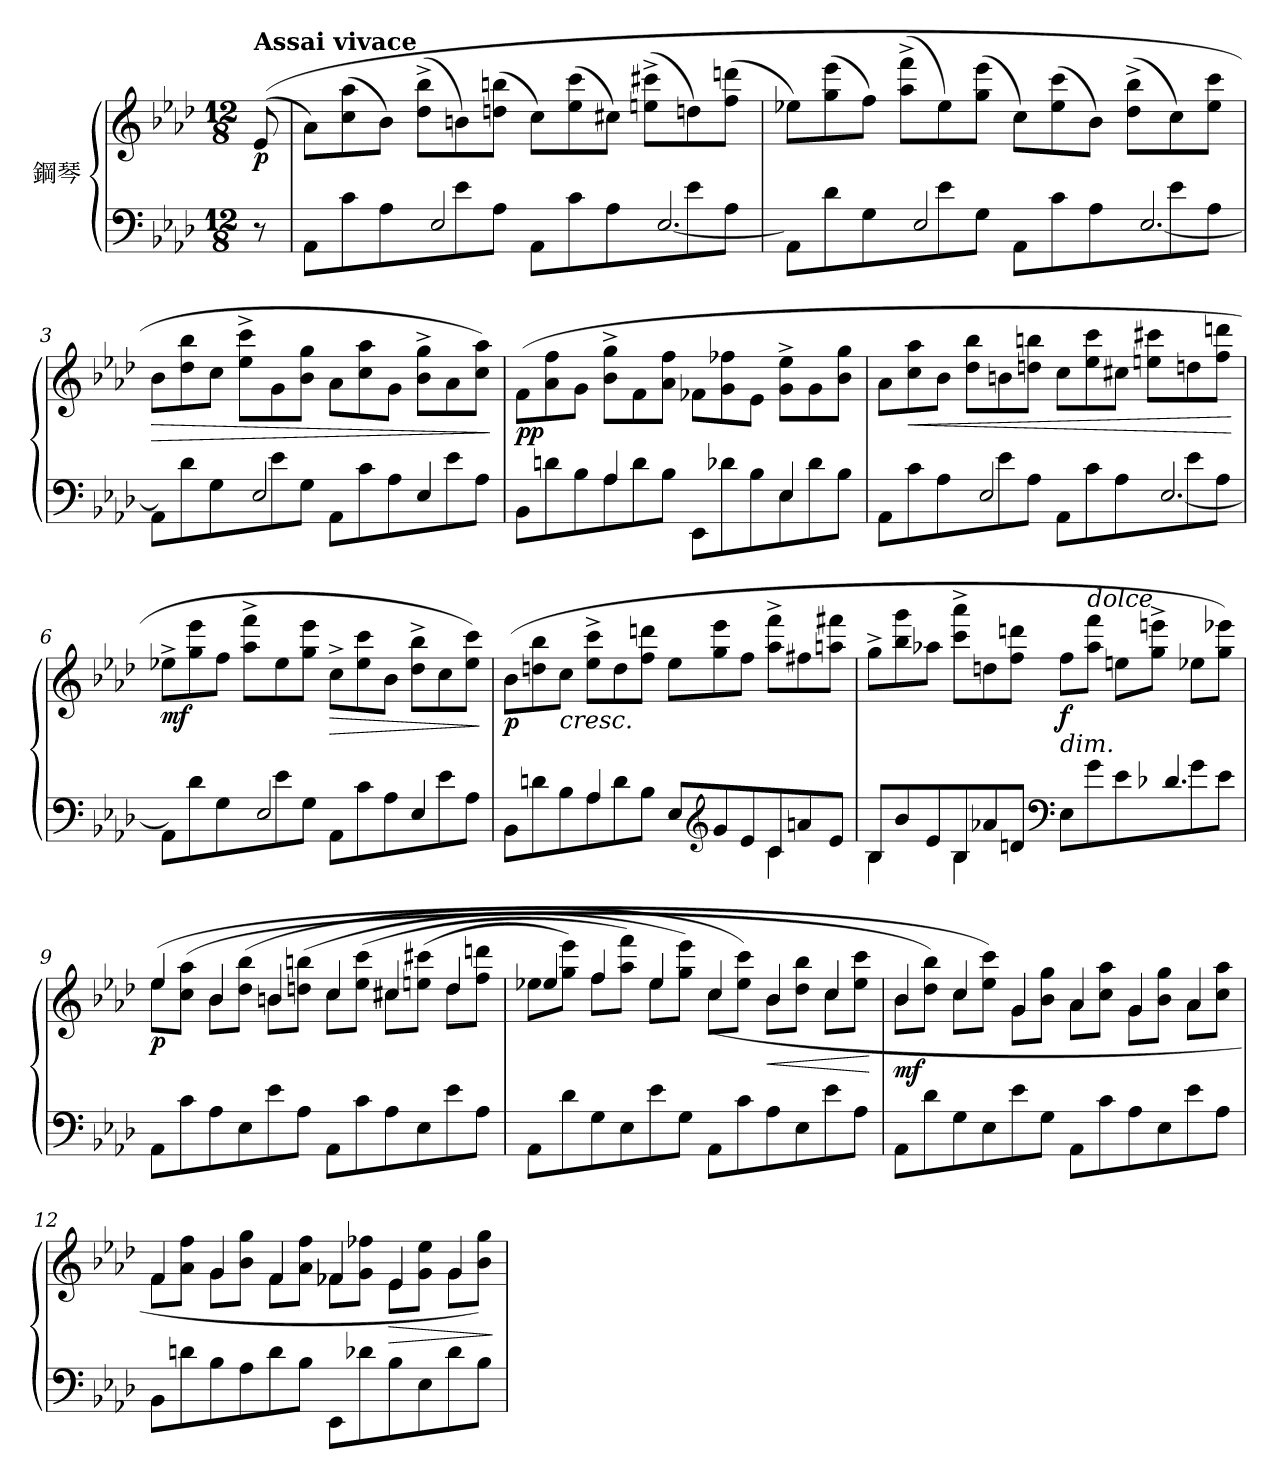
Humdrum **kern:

**kern	**kern	**dynam
*part1	*part1	*part1
*staff2	*staff1	*staff1/2
*I"鋼琴	*	*
*clefF4	*clefG2	*
*k[b-e-a-d-]	*k[b-e-a-d-]	*
*M12/8	*M12/8	*
*MM120	*MM120	*
=	=	=
!	!LO:TX:a:B:t=Assai vivace	!
!	!	!LO:DY:b
8r	(>(>8e-/	p
=1	=1	=1
*	*MM180	*
*^	*	*
8AA-\L	4.ryy	8a-\L)	.
8c\	.	(>8cc\ 8aa-\	.
*	*	*MM218	*
8A-\	.	8b-\J)	.
8E-\yy	2E-/	(>8dd-\^ 8bb-\^L	.
*	*	*MM248	*
8e-\	.	8bn\)	.
8A-\J	.	(>8ddn\ 8bbn\J	.
*	*	*MM268	*
8AA-\L	.	8cc\L)	.
8c\	4ryy	(>8ee-\ 8ccc\	.
8A-\	.	8cc#X\J)	.
!	!LO:N:head=open	!	!
8E-\yy	[4.E-/	(>8een\^ 8ccc#X\^L	.
8e-\	.	8ddn\)	.
8A-\J	.	(>8ff\ 8dddn\J	.
=2	=2	=2	=2
8AA-\L	4E-/yy]	8ee-X\L)	.
8d-\	.	(>8gg\ 8eee-\	.
8G\	8ryy	8ff\J)	.
8E-\yy	2E-/	(>8aa-\^ 8fff\^L	.
8e-\	.	8ee-\)	.
8G\J	.	(>8gg\ 8eee-\J	.
8AA-\L	.	8cc\L)	.
8c\	4ryy	(>8ee-\ 8ccc\	.
8A-\	.	8b-\J)	.
!	!LO:N:head=open	!	!
8E-\yy	[4.E-/	(>8dd-\^ 8bb-\^L	.
8e-\	.	8cc\)	.
8A-\J	.	8ee-\ 8ccc\J	.
=3	=3	=3	=3
!	!	!	!LO:HP:b
8AA-\L	4E-/yy]	8b-\L	>
8d-\	.	8dd-\ 8bb-\	.
8G\	8ryy	8cc\J	.
8E-\yy	2E-/	8ee-\^ 8ccc\^L	.
8e-\	.	8g\	.
8G\J	.	8b-\ 8gg\J	.
8AA-\L	.	8a-\L	.
8c\	4ryy	8cc\ 8aa-\	.
8A-\	.	8g\J	.
8E-\yy	4E-/	8b-\^ 8gg\^L	.
8e-\	.	8a-\	.
8A-\J	8ryy	8cc\ 8aa-\J)	.
*v	*v	*	*
.	.	]
!!LO:LB:g=z
=4	=4	=4
*^	*	*
!	!	!	!LO:DY:b
8BB-\L	4.ryy	(>8f\L	pp
8dn\	.	8a-\ 8ff\	.
8B-\	.	8g\J	.
8A-\	4A-/	8b-\^ 8gg\^L	.
8d\	.	8f\	.
8B-\J	2ryy	8a-\ 8ff\J	.
8EE-\L	.	8f-X\L	.
8d-X\	.	8g\ 8ff-X\	.
*	*	*MM248	*
8B-\	.	8e-\J	.
8E-\	4E-/	8g\^ 8ee-\^L	.
*	*	*MM218	*
8d-\	.	8g\	.
8B-\J	8ryy	8b-\ 8gg\J	.
=5	=5	=5	=5
*	*	*MM228	*
8AA-\L	4.ryy	8a-\L	.
!	!	!	!LO:HP:b
8c\	.	8cc\ 8aa-\	<
*	*	*MM248	*
8A-\	.	8b-\J	.
8E-\yy	2E-/	8dd-\ 8bb-\L	.
*	*	*MM268	*
8e-\	.	8bn\	.
8A-\J	.	8ddn\ 8bbn\J	.
8AA-\L	.	8cc\L	.
8c\	4ryy	8ee-\ 8ccc\	.
8A-\	.	8cc#X\J	.
!	!LO:N:head=open	!	!
8E-\yy	[4.E-/	8een\ 8ccc#X\L	.
8e-\	.	8ddn\	.
8A-\J	.	8ff\ 8dddn\J	.
*v	*v	*	*
.	.	[
=6	=6	=6
*^	*	*
!	!	!	!LO:DY:b
8AA-\L	4E-/yy]	8ee-X^\L	mf
8d-\	.	8gg\ 8eee-\	.
8G\	8ryy	8ff\J	.
8E-\yy	2E-/	8aa-\^ 8fff\^L	.
8e-\	.	8ee-\	.
8G\J	.	8gg\ 8eee-\J	.
!	!	!	!LO:HP:b
8AA-\L	.	8cc^\L	>
8c\	4ryy	8ee-\ 8ccc\	.
8A-\	.	8b-\J	.
8E-\yy	4E-/	8dd-\^ 8bb-\^L	.
8e-\	.	8cc\	.
8A-\J	8ryy	8ee-\ 8ccc\J)	.
*v	*v	*	*
.	.	]
!!LO:LB:g=z
=7	=7	=7
*^	*	*
!	!	!	!LO:DY:b
8BB-\L	4.ryy	(>8b-\L	p
8dn\	.	8ddn\ 8bb-\	.
!	!	!LO:TX:b:i:t=cresc.	!
8B-\	.	8cc\J	.
8A-\	4A-/	8ee-\^ 8ccc\^L	.
8d\	.	8dd\	.
8B-\J	2ryy	8ff\ 8dddn\J	.
8E-/L	.	8ee-\L	.
*clefG2	*	*	*
8g/	.	8gg\ 8eee-\	.
8e-/	.	8ff\J	.
8c/	4c\	8aa-\^ 8fff\^L	.
8an/	.	8ff#X\	.
8e-/J	8ryy	8aan\ 8fff#X\J	.
=8	=8	=8	=8
8B-/L	4B-\	8gg^\L	.
8b-/	.	8bb-\ 8ggg\	.
*	*	*MM258	*
8e-/	8ryy	8aa-X\J	.
8B-/	4B-\	8ccc\^ 8aaa-\^L	.
*	*	*MM248	*
8a-X/	.	8ddn\	.
8dn/J	2ryy	8ff\ 8dddn\J	.
*clefF4	*	*	*
*	*	*MM238	*
!	!	!LO:TX:b:i:t=dim.	!
!	!	!	!LO:DY:b
8E-\L	.	8ff\L	f
!	!	!LO:TX:a:i:t=dolce	!
8g\	.	8aa-\ 8fff\J	.
*	*	*MM228	*
8e-\	.	8een\L	.
8d-X\yy	4.d-/	8gg\^ 8eeen\^J	.
*	*	*MM218	*
8g\	.	8ee-X\L	.
8e-\J	.	8gg\ 8eee-X\J)	.
*v	*v	*	*
=9	=9	=9
*	*MM228	*
*	*^	*
!	!	!	!LO:DY:b
8AA-\L	(>8ee-\L	4ee-/	p
8c\	(8cc\ 8aa-\J	.	.
*	*MM248	*	*
8A-\	8b-\L	(>4b-/	.
8E-\	(8dd-\ 8bb-\J	.	.
*	*MM268	*	*
8e-\	8bn\L	(>4b/	.
8A-\J	(8ddn\ 8bbn\J	.	.
8AA-\L	8cc\L	(>4cc/	.
8c\	(8ee-\ 8ccc\J	.	.
8A-\	8cc#X\L	(>4cc#/	.
8E-\	(8een\ 8ccc#X\J	.	.
8e-\	8dd\L	4dd/	.
8A-\J	8ff\ 8dddn\J	.	.
!!LO:LB:g=z	!!
=10	=10	=10	=10
8AA-\L	8ee-X\L	4ee-/	.
8d-\	8gg\ 8eee-\J)	.	.
8G\	8ff\L	4ff/	.
8E-\	8aa-\ 8fff\J)	.	.
8e-\	8ee-\L	(>4ee-/	.
8G\J	8gg\ 8eee-\J)	.	.
8AA-\L	8cc\L	(>4cc/	.
8c\	8ee-\ 8ccc\J)	.	.
!	!	!	!LO:HP:b
8A-\	8b-\L	4b-/	<
8E-\	8dd-\ 8bb-\J	.	.
8e-\	8cc\L	4cc/	.
8A-\J	8ee-\ 8ccc\J	.	.
*	*v	*v	*
.	.	[
=11	=11	=11
*	*^	*
!	!	!	!LO:DY:b
8AA-\L	8b-\L	4b-/	mf
8d-\	8dd-\ 8bb-\J)	.	.
8G\	8cc\L	4cc/	.
8E-\	8ee-\ 8ccc\J)	.	.
8e-\	8g\L	4g/	.
8G\J	8b-\ 8gg\J	.	.
8AA-\L	8a-\L	4a-/	.
8c\	8cc\ 8aa-\J	.	.
8A-\	8g\L	4g/	.
8E-\	8b-\ 8gg\J	.	.
8e-\	8a-\L	4a-/	.
8A-\J	8cc\ 8aa-\J	.	.
=12	=12	=12	=12
8BB-\L	8f\L	4f/	.
8dn\	8a-\ 8ff\J	.	.
8B-\	8g\L	4g/	.
8A-\	8b-\ 8gg\J	.	.
8d\	8f\L	4f/	.
8B-\J	8a-\ 8ff\J	.	.
8EE-\L	8f-X\L	4f-/	.
8d-X\	8g\ 8ff-X\J	.	.
*	*MM248	*	*
!	!	!	!LO:HP:b
8B-\	8e-\L	4e-/	>
8E-\	8g\ 8ee-\J	.	.
*	*MM218	*	*
8d-\	8g\L	4g/	.
8B-\J	(8b-\ 8gg\J)	.	.
*	*v	*v	*
.	.	]
=	=	=
*-	*-	*-
